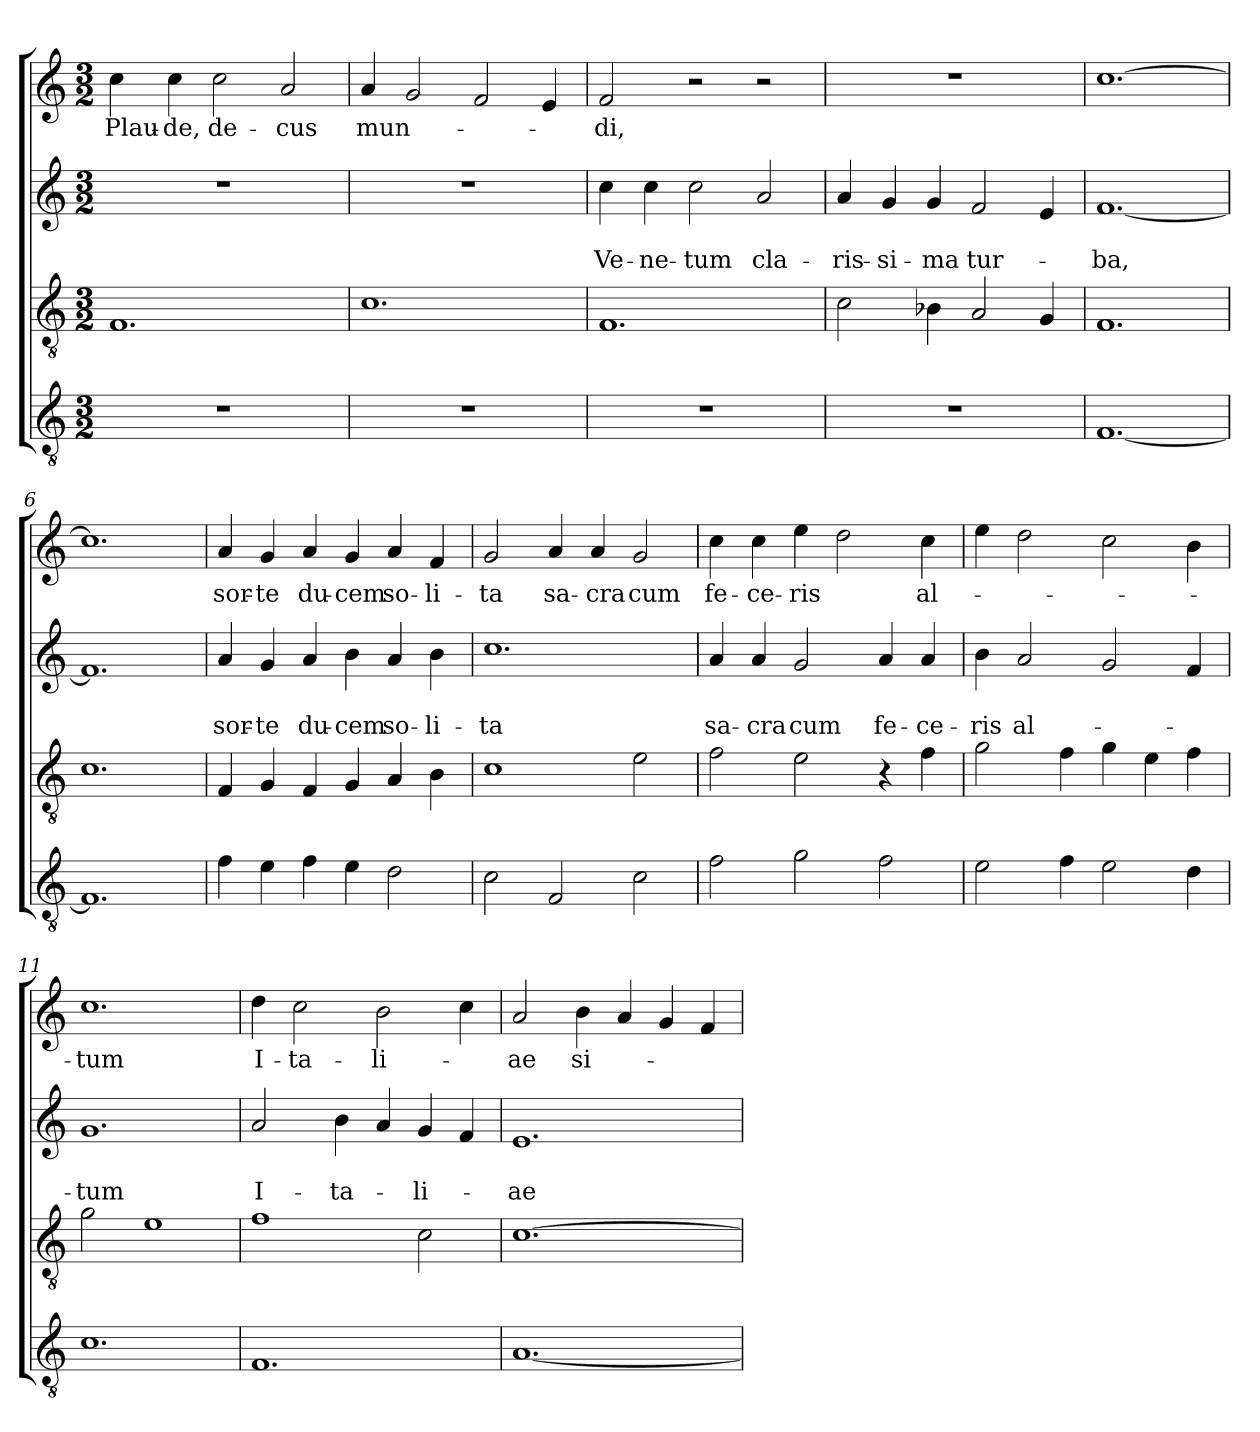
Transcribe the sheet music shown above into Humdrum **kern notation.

**kern	**kern	**kern	**text	**text	**kern	**text
*part4	*part3	*part2	*part2	*part2	*part1	*part1
*staff4	*staff3	*staff2	*staff2	*staff2	*staff1	*staff1
*clefGv2	*clefGv2	*clefG2	*	*	*clefG2	*
*k[]	*k[]	*k[]	*	*	*k[]	*
*C:	*C:	*C:	*	*	*C:	*
*M3/2	*M3/2	*M3/2	*	*	*M3/2	*
=1	=1	=1	=1	=1	=1	=1
!	!	!	!	!	!	!LO:LY:b
1.r	1.F	1.r	.	.	4cc\	Plau-
!	!	!	!	!	!	!LO:LY:b
.	.	.	.	.	4cc\	-de,
!	!	!	!	!	!	!LO:LY:b
.	.	.	.	.	2cc\	de-
!	!	!	!	!	!	!LO:LY:b
.	.	.	.	.	2a/	-cus
=2	=2	=2	=2	=2	=2	=2
!	!	!	!	!	!	!LO:LY:b
1.r	1.c	1.r	.	.	4a/	mun-
.	.	.	.	.	2g/	.
.	.	.	.	.	2f/	.
.	.	.	.	.	4e/	.
=3	=3	=3	=3	=3	=3	=3
!	!	!	!	!LO:LY:b	!	!LO:LY:b
1.r	1.F	4cc\	.	Ve-	2f/	-di,
!	!	!	!	!LO:LY:b	!	!
.	.	4cc\	.	-ne-	.	.
!	!	!	!	!LO:LY:b	!	!
.	.	2cc\	.	-tum	2r	.
!	!	!	!	!LO:LY:b	!	!
.	.	2a/	.	cla-	2r	.
=4	=4	=4	=4	=4	=4	=4
!	!	!	!	!LO:LY:b	!	!
1.r	2c\	4a/	.	-ris-	1.r	.
!	!	!	!	!LO:LY:b	!	!
.	.	4g/	.	-si-	.	.
!	!	!	!	!LO:LY:b	!	!
.	4B-X\	4g/	.	-ma	.	.
!	!	!	!	!LO:LY:b	!	!
.	2A/	2f/	.	tur-	.	.
.	4G/	4e/	.	.	.	.
=5	=5	=5	=5	=5	=5	=5
!	!	!	!	!LO:LY:b	!	!
[1.F	1.F	[1.f	.	-ba,	[1.cc	.
!!LO:LB:g=z
=6	=6	=6	=6	=6	=6	=6
1.F]	1.c	1.f]	.	.	1.cc]	.
=7	=7	=7	=7	=7	=7	=7
!	!	!	!	!LO:LY:b	!	!LO:LY:b
4f\	4F/	4a/	.	sor-	4a/	sor-
!	!	!	!	!LO:LY:b	!	!LO:LY:b
4e\	4G/	4g/	.	-te	4g/	-te
!	!	!	!	!LO:LY:b	!	!LO:LY:b
4f\	4F/	4a/	.	du-	4a/	du-
!	!	!	!	!LO:LY:b	!	!LO:LY:b
4e\	4G/	4b\	.	-cem	4g/	-cem
!	!	!	!	!LO:LY:b	!	!LO:LY:b
2d\	4A/	4a/	.	so-	4a/	so-
!	!	!	!	!LO:LY:b	!	!LO:LY:b
.	4B\	4b\	.	-li-	4f/	-li-
=8	=8	=8	=8	=8	=8	=8
!	!	!	!	!LO:LY:b	!	!LO:LY:b
2c\	1c	1.cc	.	-ta	2g/	-ta
!	!	!	!	!	!	!LO:LY:b
2F/	.	.	.	.	4a/	sa-
!	!	!	!	!	!	!LO:LY:b
.	.	.	.	.	4a/	-cra
!	!	!	!	!	!	!LO:LY:b
2c\	2e\	.	.	.	2g/	cum
=9	=9	=9	=9	=9	=9	=9
!	!	!	!	!LO:LY:b	!	!LO:LY:b
2f\	2f\	4a/	.	sa-	4cc\	fe-
!	!	!	!	!LO:LY:b	!	!LO:LY:b
.	.	4a/	.	-cra	4cc\	-ce-
!	!	!	!	!LO:LY:b	!	!LO:LY:b
2g\	2e\	2g/	.	cum	4ee\	-ris
.	.	.	.	.	2dd\	.
!	!	!	!	!LO:LY:b	!	!
2f\	4r	4a/	.	fe-	.	.
!	!	!	!	!LO:LY:b	!	!LO:LY:b
.	4f\	4a/	.	-ce-	4cc\	al-
=10	=10	=10	=10	=10	=10	=10
!	!	!	!	!LO:LY:b	!	!
2e\	2g\	4b\	.	-ris	4ee\	.
!	!	!	!	!LO:LY:b	!	!
.	.	2a/	.	al-	2dd\	.
4f\	4f\	.	.	.	.	.
2e\	4g\	2g/	.	.	2cc\	.
.	4e\	.	.	.	.	.
4d\	4f\	4f/	.	.	4b\	.
!!LO:LB:g=z
=11	=11	=11	=11	=11	=11	=11
!	!	!	!	!LO:LY:b	!	!LO:LY:b
1.c	2g\	1.g	.	-tum	1.cc	-tum
.	1e	.	.	.	.	.
=12	=12	=12	=12	=12	=12	=12
!	!	!	!	!LO:LY:b	!	!LO:LY:b
1.F	1f	2a/	.	I-	4dd\	I-
!	!	!	!	!	!	!LO:LY:b
.	.	.	.	.	2cc\	-ta-
!	!	!	!	!LO:LY:b	!	!
.	.	4b\	.	-ta-	.	.
!	!	!	!	!	!	!LO:LY:b
.	.	4a/	.	.	2b\	-li-
!	!	!	!	!LO:LY:b	!	!
.	2c\	4g/	.	-li-	.	.
.	.	4f/	.	.	4cc\	.
=13	=13	=13	=13	=13	=13	=13
!	!	!	!	!LO:LY:b	!	!LO:LY:b
[1.A	[1.c	1.e	.	-ae	2a/	-ae
!	!	!	!	!	!	!LO:LY:b
.	.	.	.	.	4b\	si-
.	.	.	.	.	4a/	.
.	.	.	.	.	4g/	.
.	.	.	.	.	4f/	.
=	=	=	=	=	=	=
*-	*-	*-	*-	*-	*-	*-
